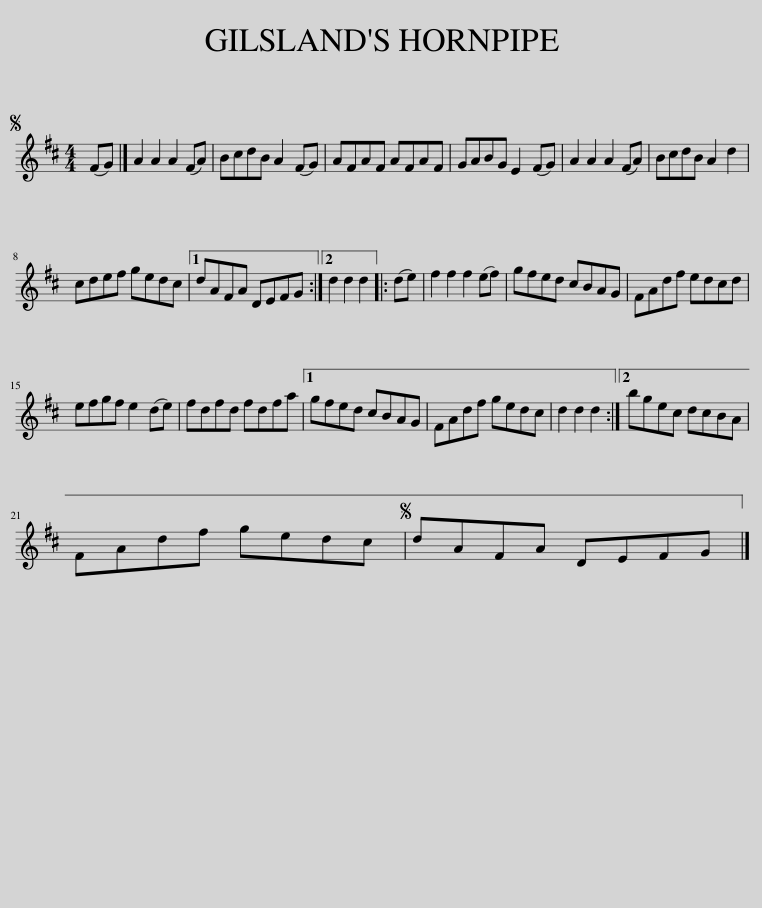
X:1
L:1/8
M:4/4
I:linebreak $
K:D
V:1 treble
V:1
S (FG) |] A2 A2 A2 (FA) | BcdB A2 (FG) | AFAF AFAF | GABG E2 (FG) | %5
 A2 A2 A2 (FA) | BcdB A2 d2 |$ cdef gedc |1 dAFA DEFG :|2 d2 d2 d2 |: %10
 (de) | f2 f2 f2 (ef) | gfed cBAG | FAdf edcd |$ efgf e2 (de) | %15
 fdfd fdfa |1 gfed cBAG | FAdf gedc | d2 d2 d2 :|2 bgec dcBA |$ %20
 FAdf gedc |S dAFA DEFG |] %22
